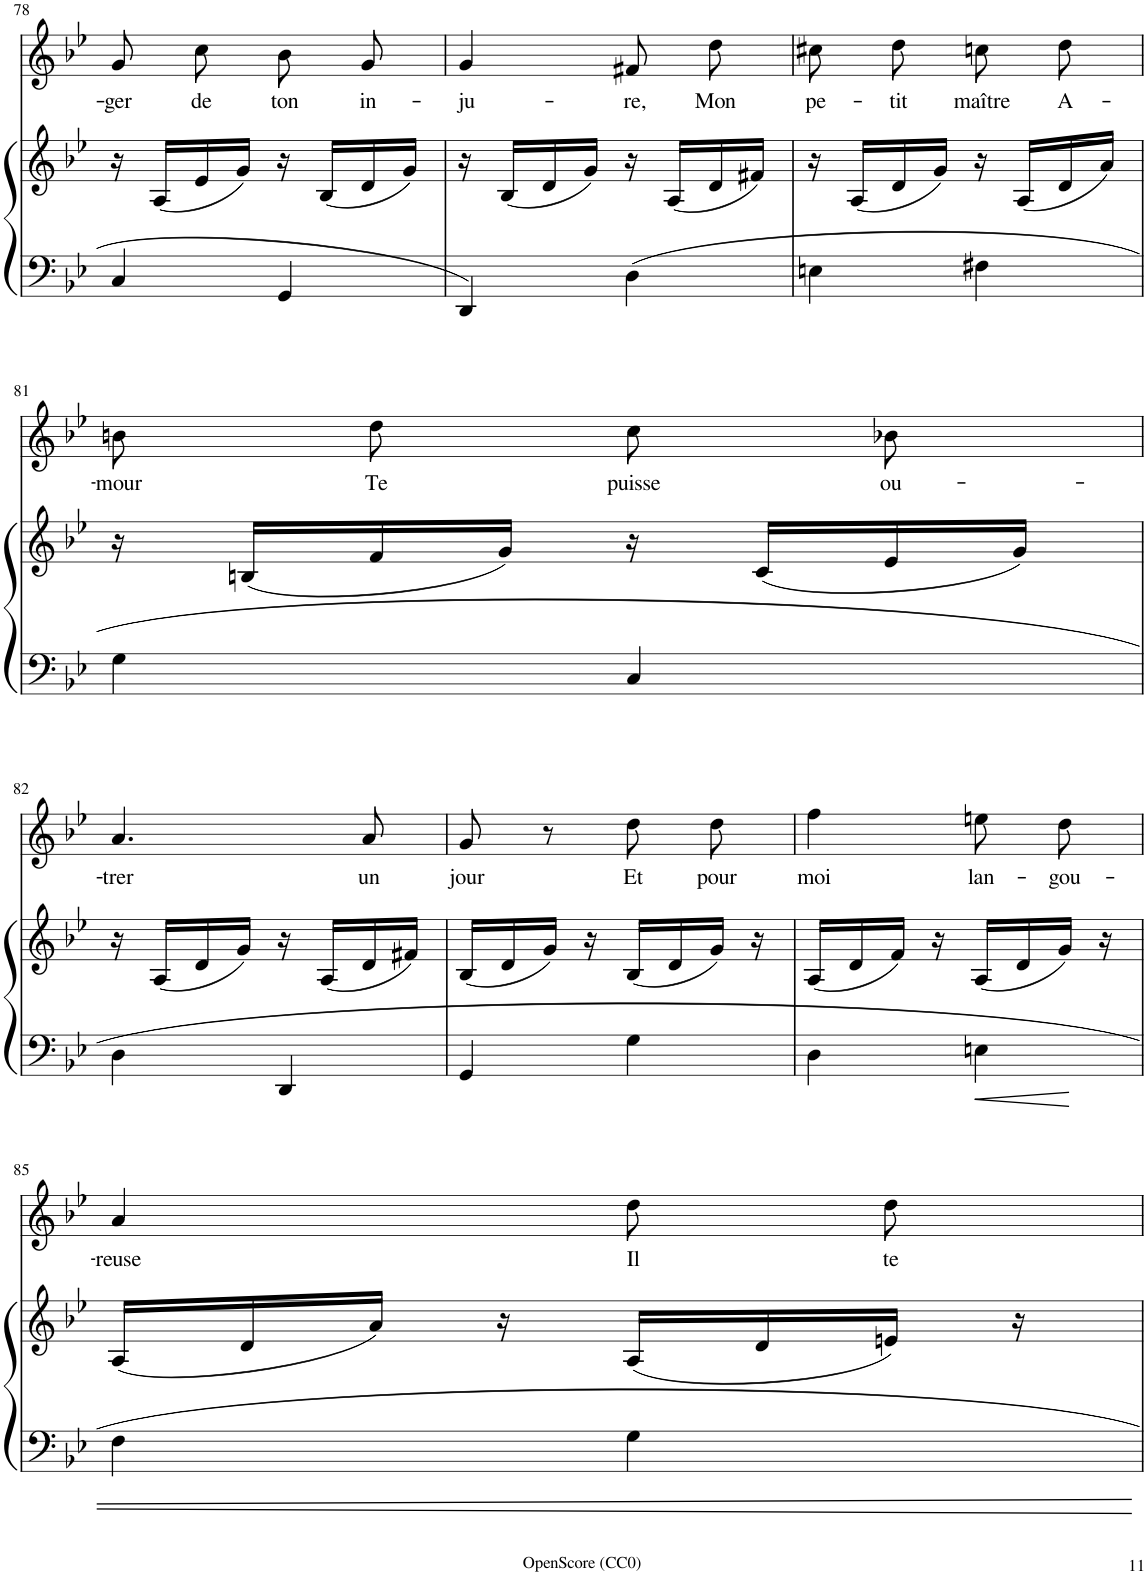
**kern	**kern	**kern	**text
*part2	*part2	*part1	*part1
*staff3	*staff2	*staff1	*staff1
*I"Piano	*	*I"Voice	*
*I'Pno	*	*	*
!!LO:PB:g=z
*clefF4	*clefG2	*clefG2	*
*k[b-e-]	*k[b-e-]	*k[b-e-]	*
*M2/4	*M2/4	*M2/4	*
=78	=78	=78	=78
!	!	!	!LO:LY:b
4C/	16r	8g/L	-ger
.	(16A/LL	.	.
!	!	!	!LO:LY:b
.	16e-/	8cc/J	de
.	16g/JJ)	.	.
!	!	!	!LO:LY:b
4GG/	16r	8b-/L	ton
.	(16B-/LL	.	.
!	!	!	!LO:LY:b
.	16d/	8g/J	in-
.	16g/JJ)	.	.
=79	=79	=79	=79
!	!	!	!LO:LY:b
4DD/	16r	4g/	-ju-
.	(16B-/LL	.	.
.	16d/	.	.
.	16g/JJ)	.	.
!	!	!	!LO:LY:b
4D\	16r	8f#X/L	-re,
.	(16A/LL	.	.
!	!	!	!LO:LY:b
.	16d/	8dd/J	Mon
.	16f#X/JJ)	.	.
=80	=80	=80	=80
!	!	!	!LO:LY:b
4En\	16r	8cc#X\L	pe-
.	(16A/LL	.	.
!	!	!	!LO:LY:b
.	16d/	8dd\J	-tit
.	16g/JJ)	.	.
!	!	!	!LO:LY:b
4F#X\	16r	8ccn\L	maître
.	(16A/LL	.	.
!	!	!	!LO:LY:b
.	16d/	8dd\J	A-
.	16a/JJ)	.	.
!!LO:LB:g=z
=81	=81	=81	=81
!	!	!	!LO:LY:b
4G\	16r	8bn\L	-mour
.	(16Bn/LL	.	.
!	!	!	!LO:LY:b
.	16f/	8dd\J	Te
.	16g/JJ)	.	.
!	!	!	!LO:LY:b
4C/	16r	8cc\L	puisse
.	(16c/LL	.	.
!	!	!	!LO:LY:b
.	16e-/	8b-X\J	ou-
.	16g/JJ)	.	.
!!LO:LB:g=z
=82	=82	=82	=82
!	!	!	!LO:LY:b
4D\	16r	4.a/	-trer
.	(16A/LL	.	.
.	16d/	.	.
.	16g/JJ)	.	.
4DD/	16r	.	.
.	(16A/LL	.	.
!	!	!	!LO:LY:b
.	16d/	8a/	un
.	16f#X/JJ)	.	.
=83	=83	=83	=83
!	!	!	!LO:LY:b
4GG/	(16B-/LL	8g/	jour
.	16d/	.	.
.	16g/JJ)	8r	.
.	16r	.	.
!	!	!	!LO:LY:b
4G\	(16B-/LL	8dd\L	Et
.	16d/	.	.
!	!	!	!LO:LY:b
.	16g/JJ)	8dd\J	pour
.	16r	.	.
=84	=84	=84	=84
!	!	!	!LO:LY:b
4D\	(16A/LL	4ff\	moi
.	16d/	.	.
.	16f/JJ)	.	.
.	16r	.	.
!	!	!	!LO:LY:b
4En\	(16A/LL	8een\L	lan-
.	16d/	.	.
!	!	!	!LO:LY:b
.	16g/JJ)	8dd\J	-gou-
.	16r	.	.
!!LO:LB:g=z
=85	=85	=85	=85
!	!	!	!LO:LY:b
4F\	(16A/LL	4a/	-reuse
.	16d/	.	.
.	16a/JJ)	.	.
.	16r	.	.
!	!	!	!LO:LY:b
4G\	(16A/LL	8dd\L	Il
.	16d/	.	.
!	!	!	!LO:LY:b
.	16en/JJ)	8dd\J	te
.	16r	.	.
=	=	=	=
*-	*-	*-	*-
